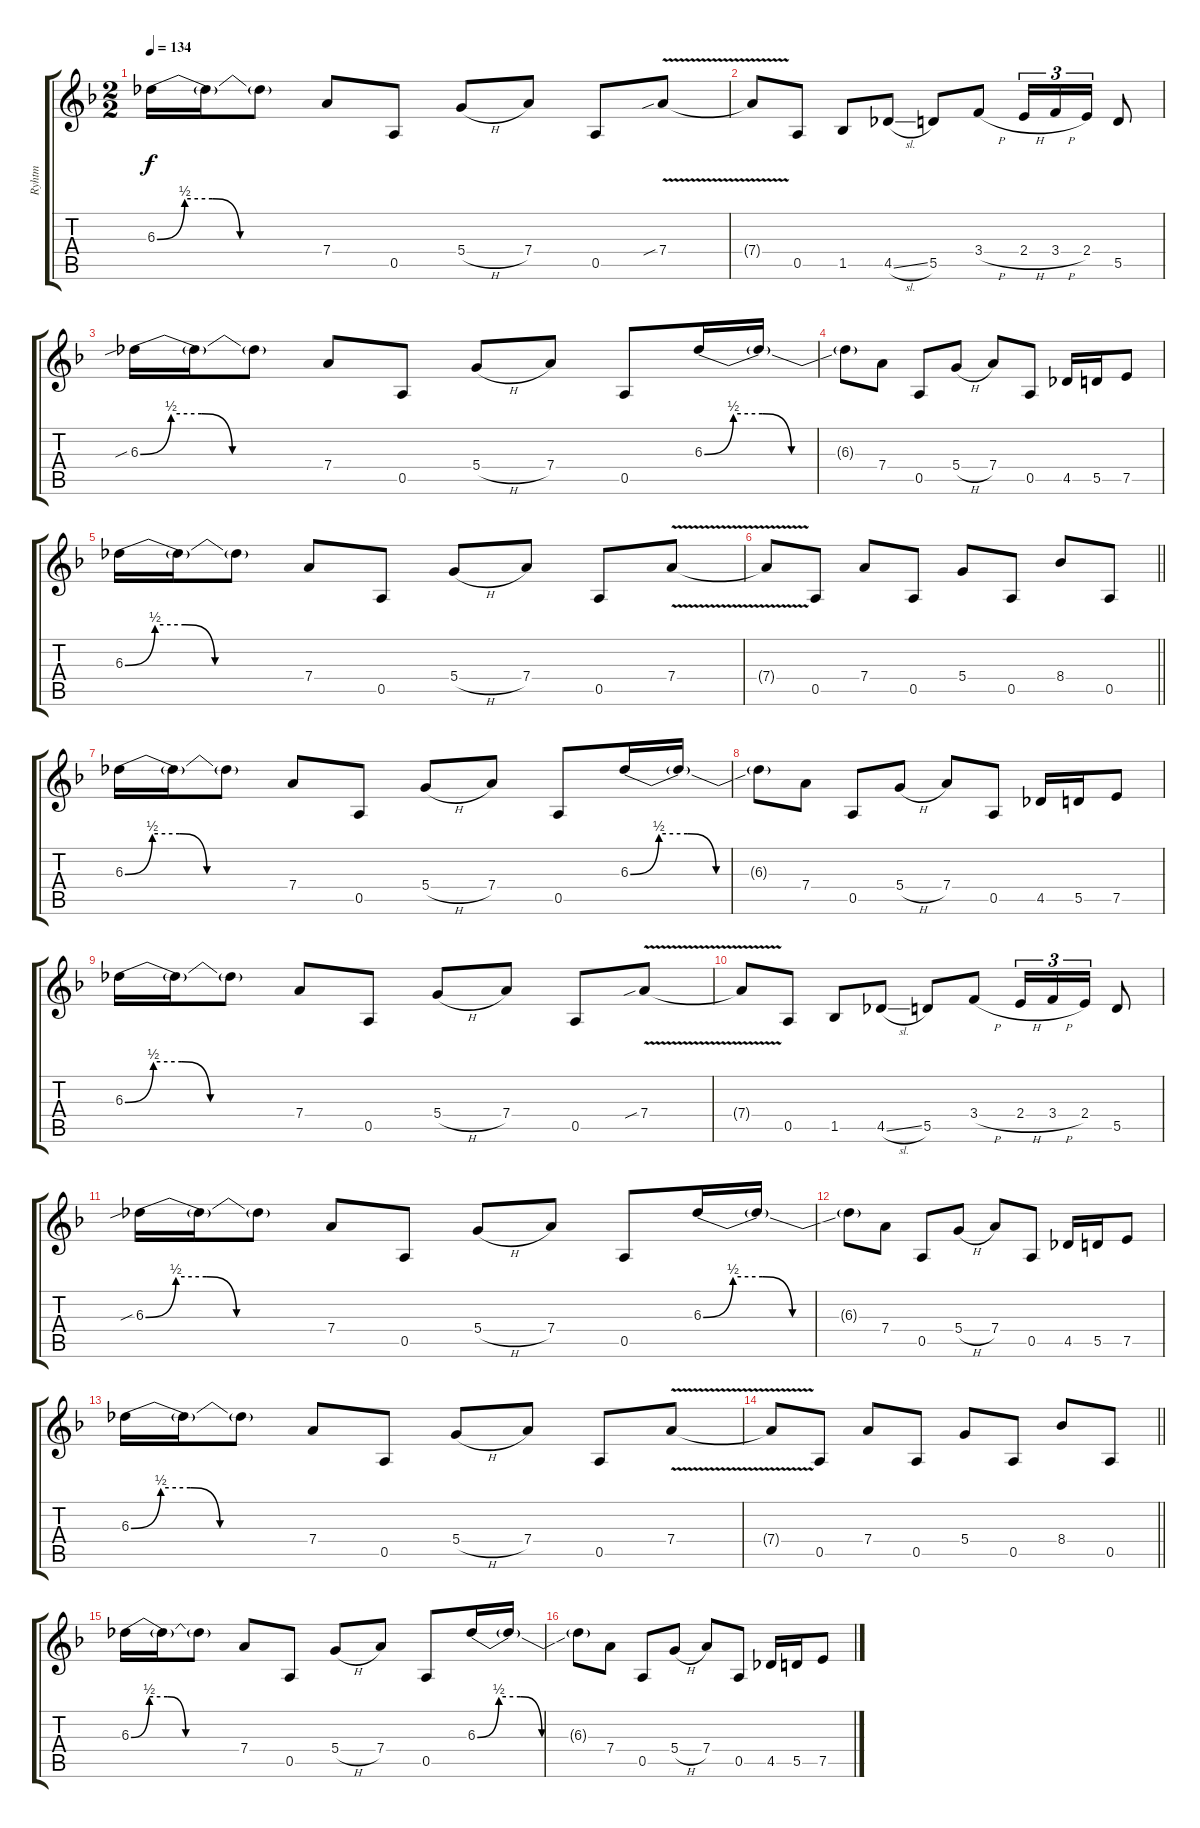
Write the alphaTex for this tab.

\track ("Ryhtm" "Ryhtm") {instrument overdrivenguitar}
\staff {score tabs}
\tuning (E4 B3 G3 D3 A2 E2) {hide}
\ts (2 2)
\tempo 134
\clef g2
\ks f
6.3{be (custom 0 0 10 2 20 2 30 0 60 0)}.16{dy f} 6.3{t}.16 6.3{t}.8 7.4.8 0.5.8 5.4{h}.8 7.4.8 0.5.8 7.4{v sib}.8 |
7.4{t}.8 0.5.8 1.5.8 4.5{sl}.8 5.5.8 3.4{h}.8 2.4{h}.16{tu (3 2)} 3.4{h}.16{tu (3 2)} 2.4.16{tu (3 2)} 5.5.8 |
6.3{be (custom 0 0 10 2 20 2 30 0 60 0) sib}.16 6.3{t}.16 6.3{t}.8 7.4.8 0.5.8 5.4{h}.8 7.4.8 0.5.8 6.3{be (custom 0 0 10 2 20 2 30 0 60 0)}.16 6.3{t}.16 |
6.3{t}.8 7.4.8 0.5.8 5.4{h}.8 7.4.8 0.5.8 4.5.16 5.5.16 7.5.8 |
6.3{be (custom 0 0 10 2 20 2 30 0 60 0)}.16 6.3{t}.16 6.3{t}.8 7.4.8 0.5.8 5.4{h}.8 7.4.8 0.5.8 7.4{v}.8 |
\barLineRight lightlight
7.4{t}.8 0.5.8 7.4.8 0.5.8 5.4.8 0.5.8 8.4.8 0.5.8 |
6.3{be (custom 0 0 10 2 20 2 30 0 60 0)}.16 6.3{t}.16 6.3{t}.8 7.4.8 0.5.8 5.4{h}.8 7.4.8 0.5.8 6.3{be (custom 0 0 10 2 20 2 30 0 60 0)}.16 6.3{t}.16 |
6.3{t}.8 7.4.8 0.5.8 5.4{h}.8 7.4.8 0.5.8 4.5.16 5.5.16 7.5.8 |
6.3{be (custom 0 0 10 2 20 2 30 0 60 0)}.16 6.3{t}.16 6.3{t}.8 7.4.8 0.5.8 5.4{h}.8 7.4.8 0.5.8 7.4{v sib}.8 |
7.4{t}.8 0.5.8 1.5.8 4.5{sl}.8 5.5.8 3.4{h}.8 2.4{h}.16{tu (3 2)} 3.4{h}.16{tu (3 2)} 2.4.16{tu (3 2)} 5.5.8 |
6.3{be (custom 0 0 10 2 20 2 30 0 60 0) sib}.16 6.3{t}.16 6.3{t}.8 7.4.8 0.5.8 5.4{h}.8 7.4.8 0.5.8 6.3{be (custom 0 0 10 2 20 2 30 0 60 0)}.16 6.3{t}.16 |
6.3{t}.8 7.4.8 0.5.8 5.4{h}.8 7.4.8 0.5.8 4.5.16 5.5.16 7.5.8 |
6.3{be (custom 0 0 10 2 20 2 30 0 60 0)}.16 6.3{t}.16 6.3{t}.8 7.4.8 0.5.8 5.4{h}.8 7.4.8 0.5.8 7.4{v}.8 |
\barLineRight lightlight
7.4{t}.8 0.5.8 7.4.8 0.5.8 5.4.8 0.5.8 8.4.8 0.5.8 |
6.3{be (custom 0 0 10 2 20 2 30 0 60 0)}.16 6.3{t}.16 6.3{t}.8 7.4.8 0.5.8 5.4{h}.8 7.4.8 0.5.8 6.3{be (custom 0 0 10 2 20 2 30 0 60 0)}.16 6.3{t}.16 |
6.3{t}.8 7.4.8 0.5.8 5.4{h}.8 7.4.8 0.5.8 4.5.16 5.5.16 7.5.8
